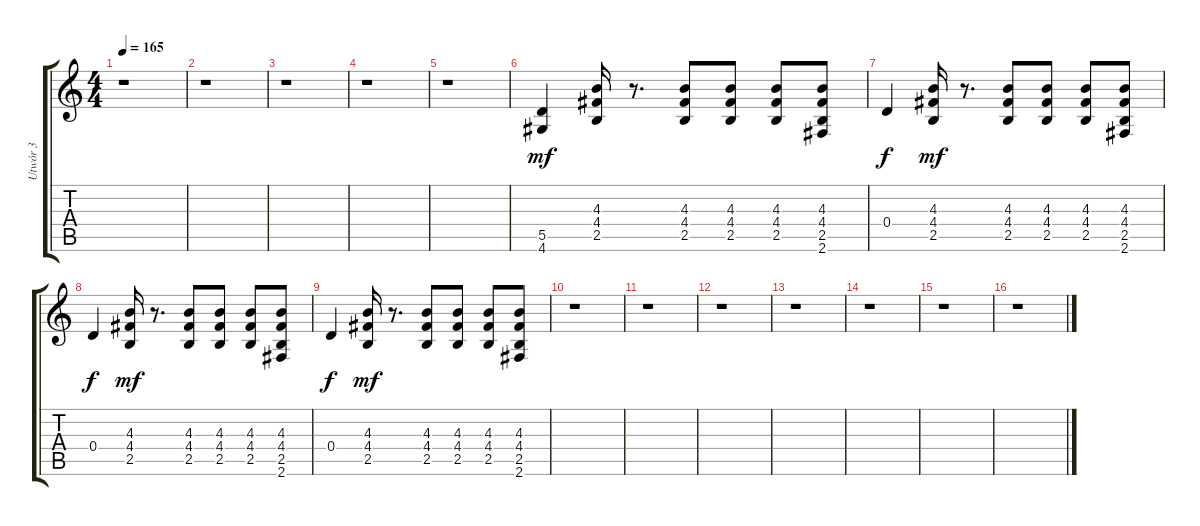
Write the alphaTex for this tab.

\track ("Utwór 3" "Utwór 3") {instrument distortionguitar}
\staff {score tabs}
\tuning (E4 B3 G3 D3 A2 E2) {hide}
\ts (4 4)
\tempo 165
\clef g2
\ks c
r.1{dy mf instrument distortionguitar} |
r.1 |
r.1 |
r.1 |
r.1 |
(5.5 4.6).4{volume 14 balance 11 instrument distortionguitar} (4.3 4.4 2.5).16 r.8{d} (4.3 4.4 2.5).8 (4.3 4.4 2.5).8 (4.3 4.4 2.5).8 (4.3 4.4 2.5 2.6).8 |
0.4.4{dy f} (4.3 4.4 2.5).16{dy mf} r.8{d} (4.3 4.4 2.5).8 (4.3 4.4 2.5).8 (4.3 4.4 2.5).8 (4.3 4.4 2.5 2.6).8 |
0.4.4{dy f} (4.3 4.4 2.5).16{dy mf} r.8{d} (4.3 4.4 2.5).8 (4.3 4.4 2.5).8 (4.3 4.4 2.5).8 (4.3 4.4 2.5 2.6).8 |
0.4.4{dy f} (4.3 4.4 2.5).16{dy mf} r.8{d} (4.3 4.4 2.5).8 (4.3 4.4 2.5).8 (4.3 4.4 2.5).8 (4.3 4.4 2.5 2.6).8 |
r.1 |
r.1 |
r.1 |
r.1 |
r.1 |
r.1 |
r.1
